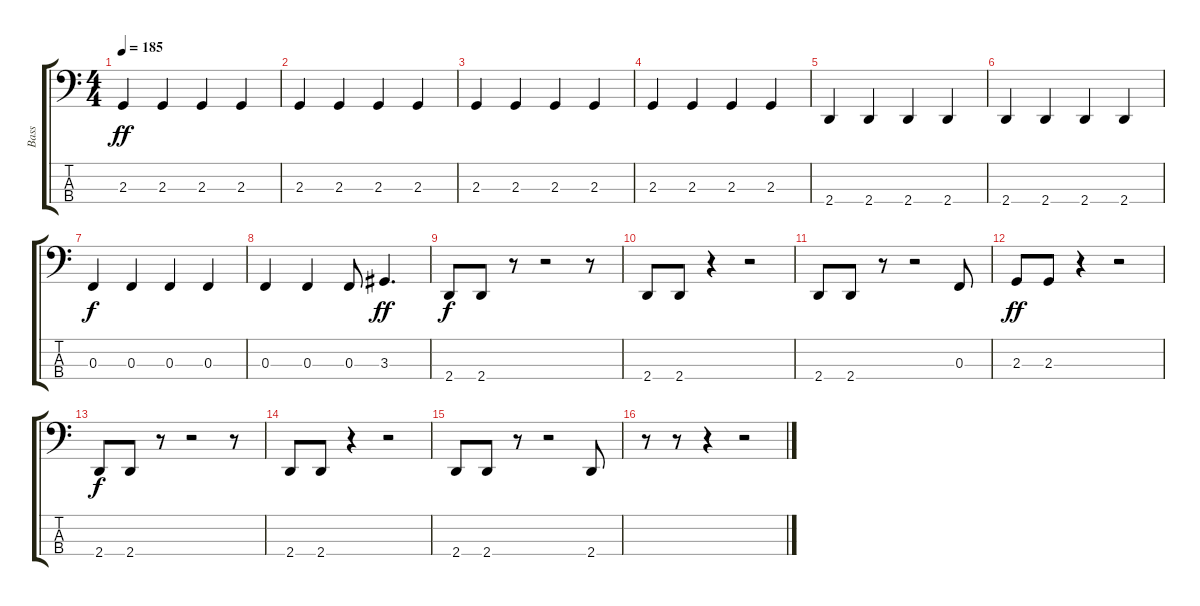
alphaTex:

\track ("Bass" "Bass") {instrument slapbass1}
\staff {score tabs}
\tuning (Eb2 Bb1 F1 C1) {hide}
\ts (4 4)
\tempo 185
\clef f4
\ks c
2.3.4{dy ff} 2.3.4 2.3.4 2.3.4 |
2.3.4 2.3.4 2.3.4 2.3.4 |
2.3.4 2.3.4 2.3.4 2.3.4 |
2.3.4 2.3.4 2.3.4 2.3.4 |
2.4.4 2.4.4 2.4.4 2.4.4 |
2.4.4 2.4.4 2.4.4 2.4.4 |
0.3.4{dy f} 0.3.4 0.3.4 0.3.4 |
0.3.4 0.3.4 0.3.8 3.3.4{d dy ff} |
2.4.8{dy f} 2.4.8 r.8 r.2 r.8 |
2.4.8 2.4.8 r.4 r.2 |
2.4.8 2.4.8 r.8 r.2 0.3.8 |
2.3.8{dy ff} 2.3.8 r.4 r.2 |
2.4.8{dy f} 2.4.8 r.8 r.2 r.8 |
2.4.8 2.4.8 r.4 r.2 |
2.4.8 2.4.8 r.8 r.2 2.4.8 |
r.8 r.8 r.4 r.2
